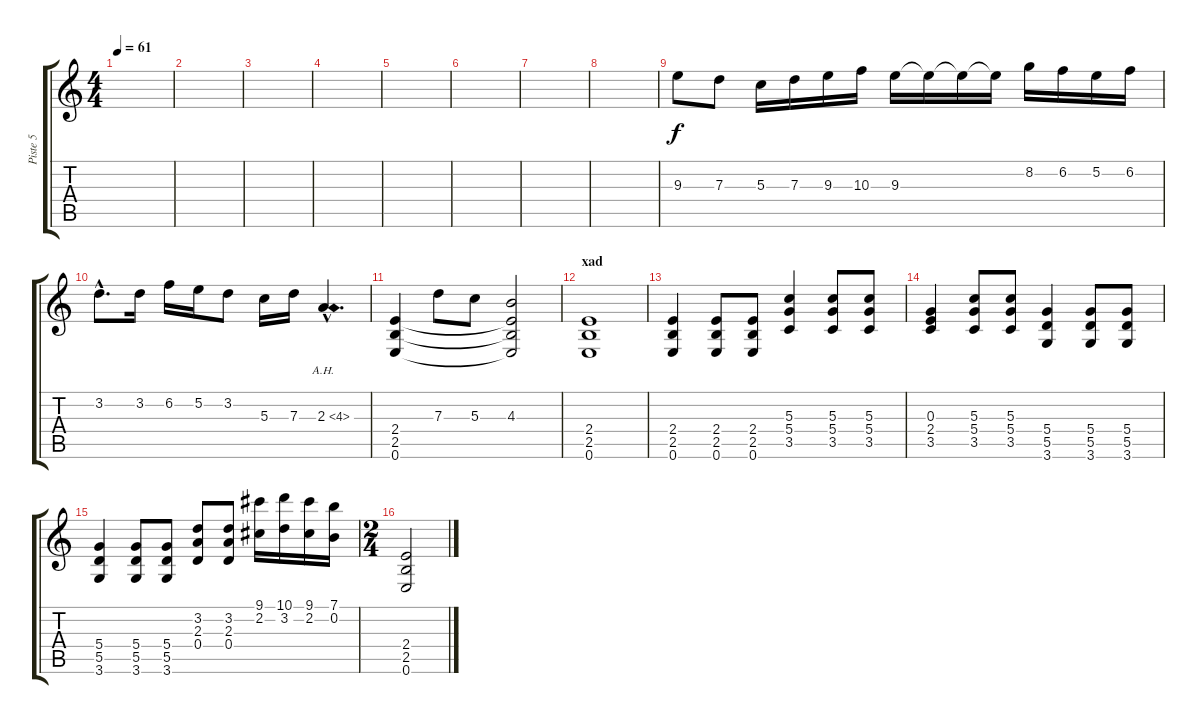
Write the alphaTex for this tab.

\track ("Piste 5" "Piste 5") {instrument distortionguitar}
\staff {score tabs}
\tuning (E4 B3 G3 D3 A2 E2) {hide}
\ts (4 4)
\tempo 61
\clef g2
\ks c
|
|
|
|
|
|
|
|
9.3.8 7.3.8 5.3.16 7.3.16 9.3.16 10.3.16 9.3.16 9.3{t}.16 9.3{t}.16 9.3{t}.16 8.2.16 6.2.16 5.2.16 6.2.16 |
3.2{hac}.8{d} 3.2.16 6.2.16 5.2.16 3.2.8 5.3.16 7.3.16 2.3{ah 2 hac}.4{d} |
(2.4 2.5 0.6).4 7.3.8 5.3.8 (4.3 2.4{t} 2.5{t} 0.6{t}).2 |
\section ("" "xad")
(2.4 2.5 0.6).1 |
(2.4 2.5 0.6).4 (2.4 2.5 0.6).8 (2.4 2.5 0.6).8 (5.3 5.4 3.5).4 (5.3 5.4 3.5).8 (5.3 5.4 3.5).8 |
(0.3 2.4 3.5).4 (5.3 5.4 3.5).8 (5.3 5.4 3.5).8 (5.4 5.5 3.6).4 (5.4 5.5 3.6).8 (5.4 5.5 3.6).8 |
(5.4 5.5 3.6).4 (5.4 5.5 3.6).8 (5.4 5.5 3.6).8 (3.2 2.3 0.4).8 (3.2 2.3 0.4).8 (9.1 2.2).16 (10.1 3.2).16 (9.1 2.2).16 (7.1 0.2).16 |
\ts (2 4)
(2.4 2.5 0.6).2
